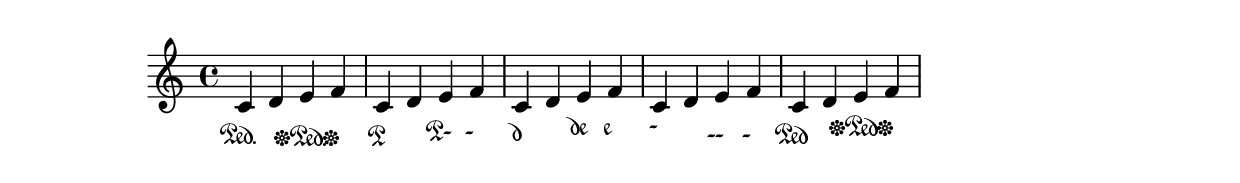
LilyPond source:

%% DO NOT EDIT this file manually; it is automatically
%% generated from LSR http://lsr.dsi.unimi.it
%% Make any changes in LSR itself, or in Documentation/snippets/new/ ,
%% and then run scripts/auxiliar/makelsr.py
%%
%% This file is in the public domain.
\version "2.14.0"

\header {
  lsrtags = "keyboards, tweaks-and-overrides"

%% Translation of GIT committish: 59caa3adce63114ca7972d18f95d4aadc528ec3d
  texidoces = "
Se puede usar @code{Staff.pedalSustainStrings} para fijar el texto de
las indicaciones de pisar pedal y levantar pedal.  Observe que las
únicas cadenas válidas son las que están en la lista de glifos de
pedal: los valores que aparecen en este fragmento de código son una
relación exhaustiva.

"
  doctitlees = "Modificar el texto de las indicaciones de pedal"



  texidoc = "
@code{Staff.pedalSustainStrings} can be used to set the text used for
pedal down and up.  Note that the only valid strings are those found in
the list of pedal glyphs - the values used this snippet constitute an
exhaustive list.

"
  doctitle = "Changing the text for sustain markings"
} % begin verbatim

sustainNotes = { c4\sustainOn d e\sustainOff\sustainOn f\sustainOff }

\relative c' {
  \sustainNotes
  \set Staff.pedalSustainStrings = #'("P" "P-" "-")
  \sustainNotes
  \set Staff.pedalSustainStrings = #'("d" "de" "e")
  \sustainNotes
  \set Staff.pedalSustainStrings = #'("M" "M-" "-")
  \sustainNotes
  \set Staff.pedalSustainStrings = #'("Ped" "*Ped" "*")
  \sustainNotes
}
